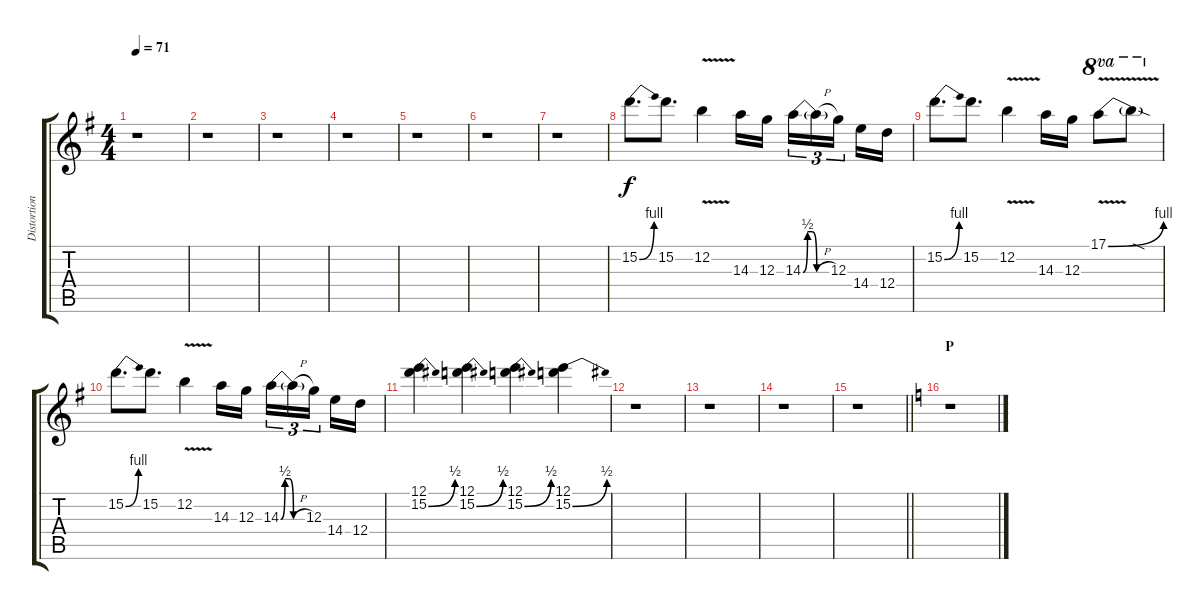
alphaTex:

\track ("Distortion 6" "Distortion") {instrument distortionguitar}
\staff {score tabs}
\tuning (E4 B3 G3 D3 A2 E2) {hide}
\ts (4 4)
\tempo 71
\clef g2
\ks g
r.1{dy f} |
r.1 |
r.1 |
r.1 |
r.1 |
r.1 |
r.1 |
15.2{be (bend 0 0 60 4)}.8{d} 15.2.8{d} 12.2{v}.4 14.3.16 12.3.16 14.3{be (custom 0 0 10 2 20 2 30 0 60 0)}.16{tu (3 2)} 14.3{h t}.16{tu (3 2)} 12.3.16{tu (3 2) beam splitsecondary} 14.4.16 12.4.16 |
15.2{be (bend 0 0 60 4)}.8{d} 15.2.8{d} 12.2{v}.4 14.3.16 12.3.16 17.1{be (bend 0 0 60 4) v}.8{ot 8va} 17.1{sod t}.8{ot 8va} |
15.2{be (bend 0 0 60 4)}.8{d} 15.2.8{d} 12.2{v}.4 14.3.16 12.3.16 14.3{be (custom 0 0 10 2 20 2 30 0 60 0)}.16{tu (3 2)} 14.3{h t}.16{tu (3 2)} 12.3.16{tu (3 2) beam splitsecondary} 14.4.16 12.4.16 |
(12.1 15.2{be (bend 0 0 60 2)}).4 (12.1 15.2{be (bend 0 0 60 2)}).4 (12.1 15.2{be (bend 0 0 60 2)}).4 (12.1 15.2{be (bend 0 0 60 2)}).4 |
r.1 |
r.1 |
r.1 |
\barLineRight lightlight
r.1 |
\section ("" "P")
\ks c
r.1
